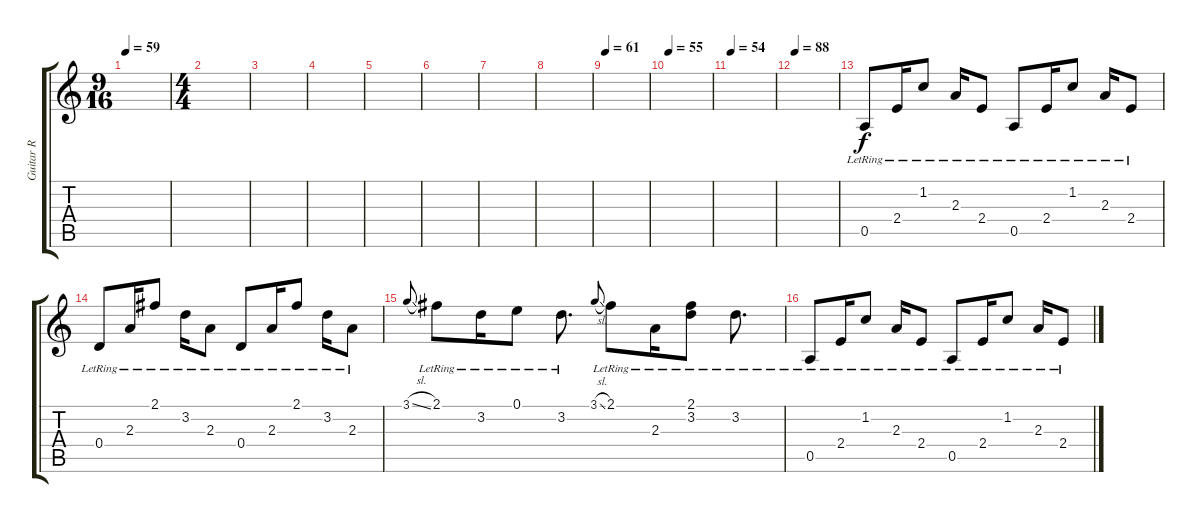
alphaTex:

\track ("Guitar R" "Guitar R") {instrument acousticguitarsteel}
\staff {score tabs}
\tuning (E4 B3 G3 D3 A2 E2) {hide}
\ts (9 16)
\tempo 59
\clef g2
\ks c
|
\ts (4 4)
|
|
|
|
|
|
|
\tempo 61
|
\tempo 55
|
\tempo 54
|
\tempo 88
|
0.5{lr}.8{volume 6} 2.4{lr}.16 1.2{lr}.8 2.3{lr}.16 2.4{lr}.8 0.5{lr}.8 2.4{lr}.16 1.2{lr}.8 2.3{lr}.16 2.4{lr}.8 |
0.4{lr}.8 2.3{lr}.16 2.1{lr}.8 3.2{lr}.16 2.3{lr}.8 0.4{lr}.8 2.3{lr}.16 2.1{lr}.8 3.2{lr}.16 2.3{lr}.8 |
3.1{sl}.8{gr onbeat} 2.1{lr}.8 3.2{lr}.16 0.1{lr}.8 3.2{lr}.8{d} 3.1{sl}.8{gr onbeat} 2.1{lr}.8 2.3{lr}.16 (2.1{lr} 3.2).8 3.2{lr}.8{d} |
0.5{lr}.8 2.4{lr}.16 1.2{lr}.8 2.3{lr}.16 2.4{lr}.8 0.5{lr}.8 2.4{lr}.16 1.2{lr}.8 2.3{lr}.16 2.4{lr}.8
